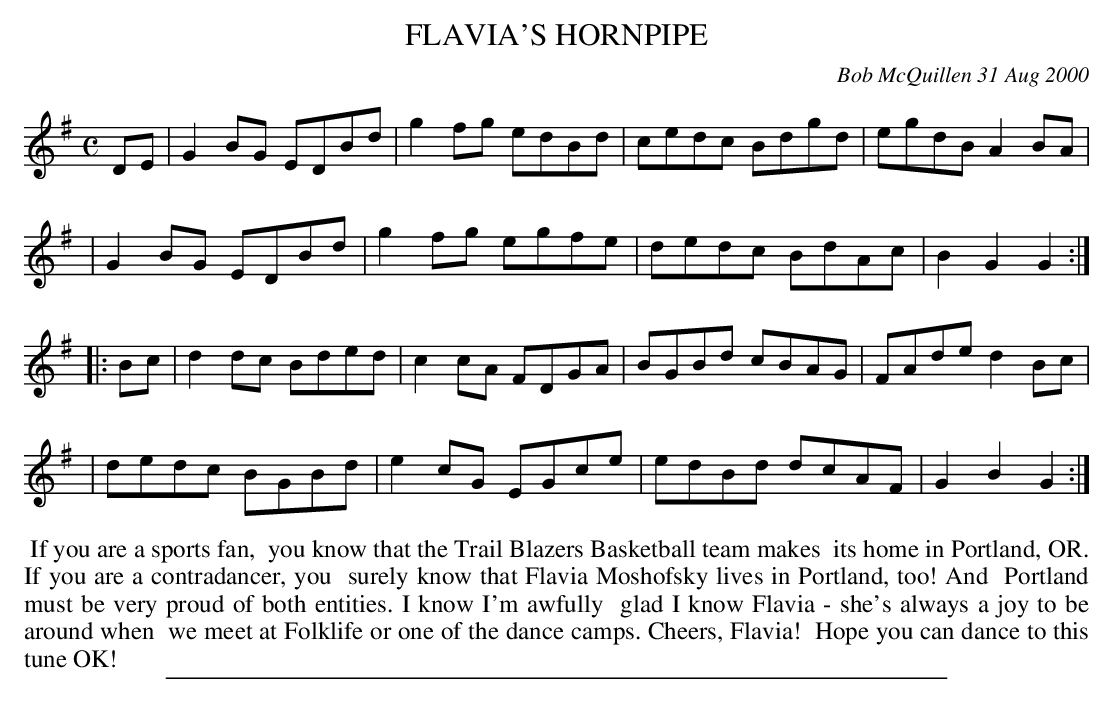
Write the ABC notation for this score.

X:1
T: FLAVIA'S HORNPIPE
C: Bob McQuillen 31 Aug 2000
M: C
L: 1/8
K: G
DE \
| G2BG EDBd | g2fg edBd | cedc Bdgd | egdB A2BA |
| G2BG EDBd | g2fg egfe | dedc BdAc | B2G2 G2 :|
|: Bc \
| d2dc Bded | c2cA FDGA | BGBd cBAG | FAde d2Bc |
| dedc BGBd | e2cG EGce | edBd dcAF | G2B2 G2 :|
